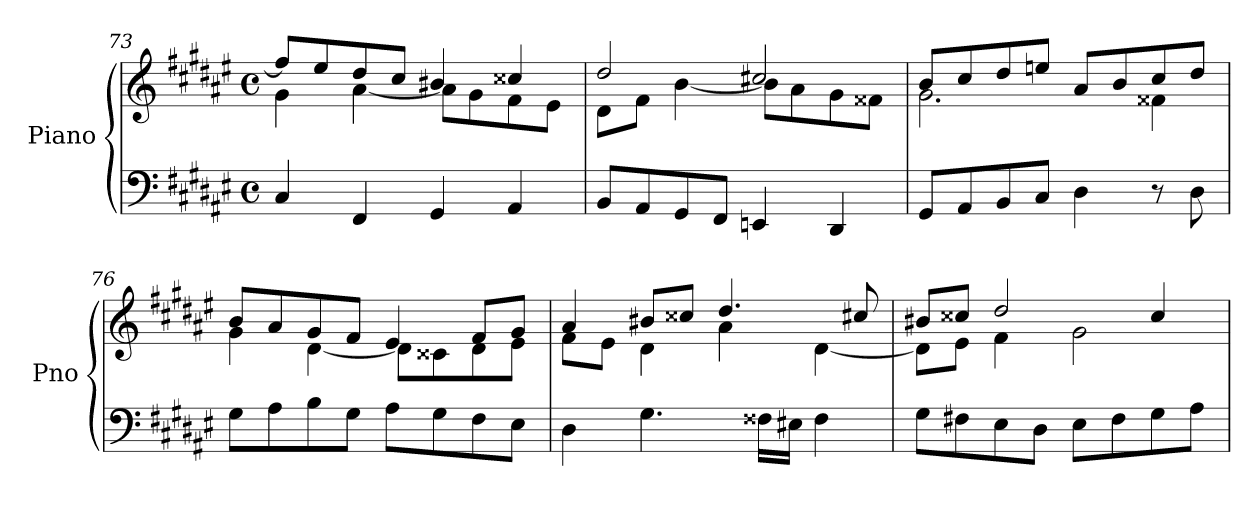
**kern	**kern
*part1	*part1
*staff2	*staff1
*I"Piano	*
*I'Pno	*
*clefF4	*clefG2
*k[f#c#g#d#a#e#]	*k[f#c#g#d#a#e#]
*M4/4	*M4/4
*met(c)	*met(c)
=73	=73
*	*^
4C#/	8ff#/L]	4g#\
.	8ee#/	.
4FF#/	8dd#/	[4a#\
.	8cc#/J	.
4GG#/	4b#X/	8a#\L]
.	.	8g#\
4AA#/	4cc##X/	8f#\
.	.	8e#\J
!!LO:LB:g=z	!!
=74	=74	=74
8BB/L	2dd#/	8d#\L
8AA#/	.	8f#\J
8GG#/	.	[4b\
8FF#/J	.	.
4EEn/	2cc#X/	8b\L]
.	.	8a#\
4DD#/	.	8g#\
.	.	8f##X\J
=75	=75	=75
8GG#/L	8b/L	2.g#\
8AA#/	8cc#/	.
8BB/	8dd#/	.
8C#/J	8een/J	.
4D#\	8a#/L	.
.	8b/	.
8r	8cc#/	4f##X\
8D#\	8dd#/J	.
=76	=76	=76
8G#\L	8b/L	4g#\
8A#\	8a#/	.
8B\	8g#/	[4d#\
8G#\J	8f#/J	.
8A#\L	4e#/	8d#\L]
8G#\	.	8c##X\
8F#\	8f#/L	8d#\
8E#\J	8g#/J	8e#\J
=77	=77	=77
4D#\	4a#/	8f#\L
.	.	8e#\J
4.G#\	8b#X/L	4d#\
.	8cc##X/J	.
.	4.dd#/	4a#\
16F##X\LL	.	.
16E#X\JJ	.	.
4F##\	.	[4d#\
.	8cc#X/	.
!!LO:LB:g=z	!!
=78	=78	=78
8G#\L	8b#X/L	8d#\L]
8F#X\	8cc##X/J	8e#\J
8E#\	2dd#/	4f#\
8D#\J	.	.
8E#\L	.	2g#\
8F#\	.	.
8G#\	4cc##/	.
8A#\J	.	.
*	*v	*v
=	=
*-	*-
